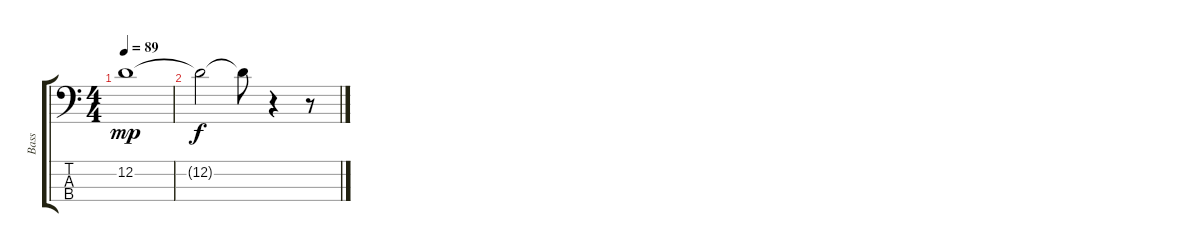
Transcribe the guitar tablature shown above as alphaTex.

\track ("Bass" "Bass") {instrument electricbassfinger}
\staff {score tabs}
\tuning (G2 D2 A1 E1) {hide}
\ts (4 4)
\tempo 89
\clef f4
\ks c
12.2.1{dy mp} |
12.2{t}.2{dy f} 12.2{t}.8 r.4 r.8
